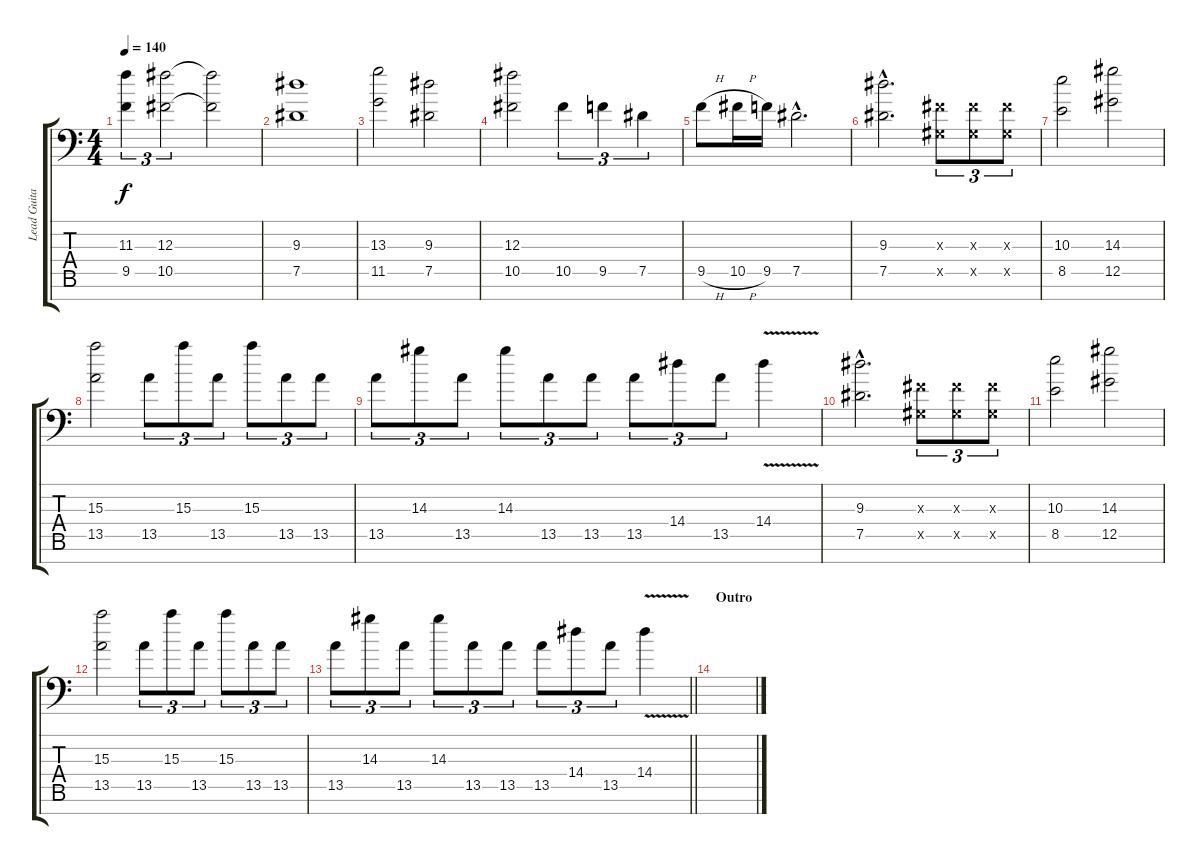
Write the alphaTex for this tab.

\track ("Lead Guitar" "Lead Guita") {instrument distortionguitar}
\staff {score tabs}
\tuning (Eb4 Bb3 Gb3 Db3 Ab2 Eb2 Bb1) {hide}
\ts (4 4)
\tempo 140
\clef f4
\ks c
(11.3 9.5).4{tu (3 2) dy f} (12.3 10.5).2{tu (3 2)} (12.3{t} 10.5{t}).2 |
(9.3 7.5).1 |
(13.3 11.5).2 (9.3 7.5).2 |
(12.3 10.5).2 10.5.4{tu (3 2)} 9.5.4{tu (3 2)} 7.5.4{tu (3 2)} |
9.5{h}.8 10.5{h}.16 9.5.16 7.5{hac}.2{d} |
(9.3{hac} 7.5{hac}).2{d} (0.3{x} 0.5{x}).8{tu (3 2)} (0.3{x} 0.5{x}).8{tu (3 2)} (0.3{x} 0.5{x}).8{tu (3 2)} |
(10.3 8.5).2 (14.3 12.5).2 |
(15.3 13.5).2 13.5.8{tu (3 2)} 15.3.8{tu (3 2)} 13.5.8{tu (3 2)} 15.3.8{tu (3 2)} 13.5.8{tu (3 2)} 13.5.8{tu (3 2)} |
13.5.8{tu (3 2)} 14.3.8{tu (3 2)} 13.5.8{tu (3 2)} 14.3.8{tu (3 2)} 13.5.8{tu (3 2)} 13.5.8{tu (3 2)} 13.5.8{tu (3 2)} 14.4.8{tu (3 2)} 13.5.8{tu (3 2)} 14.4{v}.4 |
(9.3{hac} 7.5{hac}).2{d} (0.3{x} 0.5{x}).8{tu (3 2)} (0.3{x} 0.5{x}).8{tu (3 2)} (0.3{x} 0.5{x}).8{tu (3 2)} |
(10.3 8.5).2 (14.3 12.5).2 |
(15.3 13.5).2 13.5.8{tu (3 2)} 15.3.8{tu (3 2)} 13.5.8{tu (3 2)} 15.3.8{tu (3 2)} 13.5.8{tu (3 2)} 13.5.8{tu (3 2)} |
\barLineRight lightlight
13.5.8{tu (3 2)} 14.3.8{tu (3 2)} 13.5.8{tu (3 2)} 14.3.8{tu (3 2)} 13.5.8{tu (3 2)} 13.5.8{tu (3 2)} 13.5.8{tu (3 2)} 14.4.8{tu (3 2)} 13.5.8{tu (3 2)} 14.4{v}.4 |
\section ("" "Outro")
